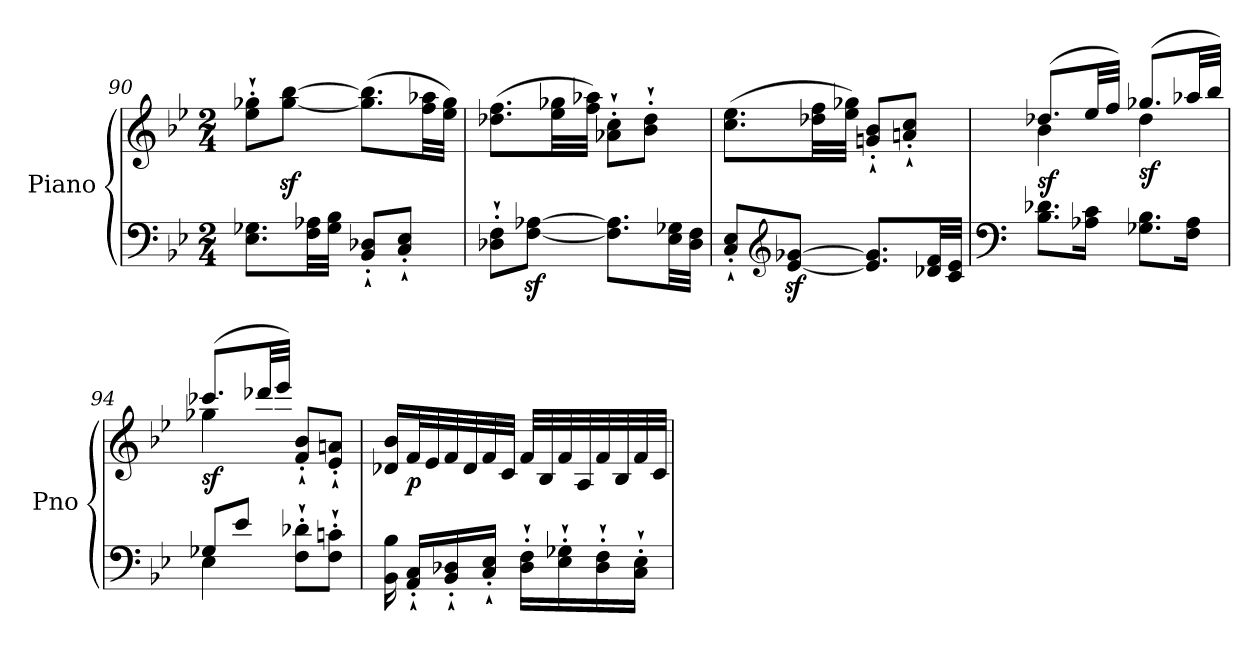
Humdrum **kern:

**kern	**kern	**dynam
*part1	*part1	*part1
*staff2	*staff1	*staff1/2
*I"Piano	*	*
*I'Pno	*	*
*clefF4	*clefG2	*
*k[b-e-]	*k[b-e-]	*
*M2/4	*M2/4	*
=90	=90	=90
8.E-\ 8.G-X\L	8ee-\`' 8gg-X\`'L	.
.	[8gg-\z< [8bb-\z<J	.
32F\ 32A-X\LL	.	.
32G-\ 32B-\JJJ	.	.
8BB-/`' 8D-X/`'L	(8.gg-\] 8.bb-\]L	.
8C/`' 8E-/`'J	.	.
.	32ff\ 32aa-X\LL	.
.	32ee-\ 32gg-\JJJ)	.
=91	=91	=91
8D-X\`' 8F\`'L	(8.dd-X\ 8.ff\L	.
[8F\z< [8A-X\z<J	.	.
.	32ee-\ 32gg-X\LL	.
.	32ff\ 32aa-X\JJJ)	.
8.F\] 8.A-\]L	8a-X\`' 8cc\`'L	.
.	8b-\`' 8dd-\`'J	.
32E-\ 32G-X\LL	.	.
32D-\ 32F\JJJ	.	.
!!LO:LB:g=z
=92	=92	=92
8C/`' 8E-/`'L	(8.cc\ 8.ee-\L	.
*clefG2	*	*
[8e-/z< [8g-X/z<J	.	.
.	32dd-X\ 32ff\LL	.
.	32ee-\ 32gg-X\JJJ)	.
8.e-/] 8.g-/]L	8gn/`' 8b-/`'L	.
.	8an/`' 8cc/`'J	.
32d-X/ 32f/LL	.	.
32c/ 32e-/JJJ	.	.
=93	=93	=93
*clefF4	*	*
*	*^	*
!	!	!	!LO:DY:b
8.B-\ 8.d-X\L	(8.dd-X/L	4b-\	sf
16A-X\ 16c\Jk	32ee-/LL	.	.
.	32ff/JJJ)	.	.
!	!	!	!LO:DY:b
8.G-X\ 8.B-\L	(8.gg-X/L	4dd-\	sf
16F\ 16A-\Jk	32aa-X/LL	.	.
.	32bb-/JJJ)	.	.
=94	=94	=94	=94
*^	*	*	*
!	!	!	!	!LO:DY:b
8G-X/L	4E-\	(8.ccc-X/L	4gg-X\	sf
8e-/J	.	.	.	.
.	.	32ddd-X/LL	.	.
.	.	32eee-/JJJ)	.	.
8F\`' 8d-X\`'L	4ryy	8f/`' 8b-/`'L	4ryy	.
8F\`' 8cn\`'J	.	8e-/`' 8an/`'J	.	.
*v	*v	*	*	*
*	*v	*v	*
=95	=95	=95
16BB-\ 16B-\	16d-X/ 16b-/LL	.
!	!	!LO:DY:b
16AA/`' 16C/`'LL	32f/L	p
.	32e-/	.
16BB-/`' 16D-X/`'	32f/	.
.	32d-/	.
16C/`' 16E-/`'JJ	32f/	.
.	32c/JJJ	.
16D-\`' 16F\`'LL	32f/LLL	.
.	32B-/	.
16E-\`' 16G-X\`'	32f/	.
.	32A/	.
16D-\`' 16F\`'	32f/	.
.	32B-/	.
16C\`' 16E-\`'JJ	32f/	.
.	32c/JJJ	.
=	=	=
*-	*-	*-
